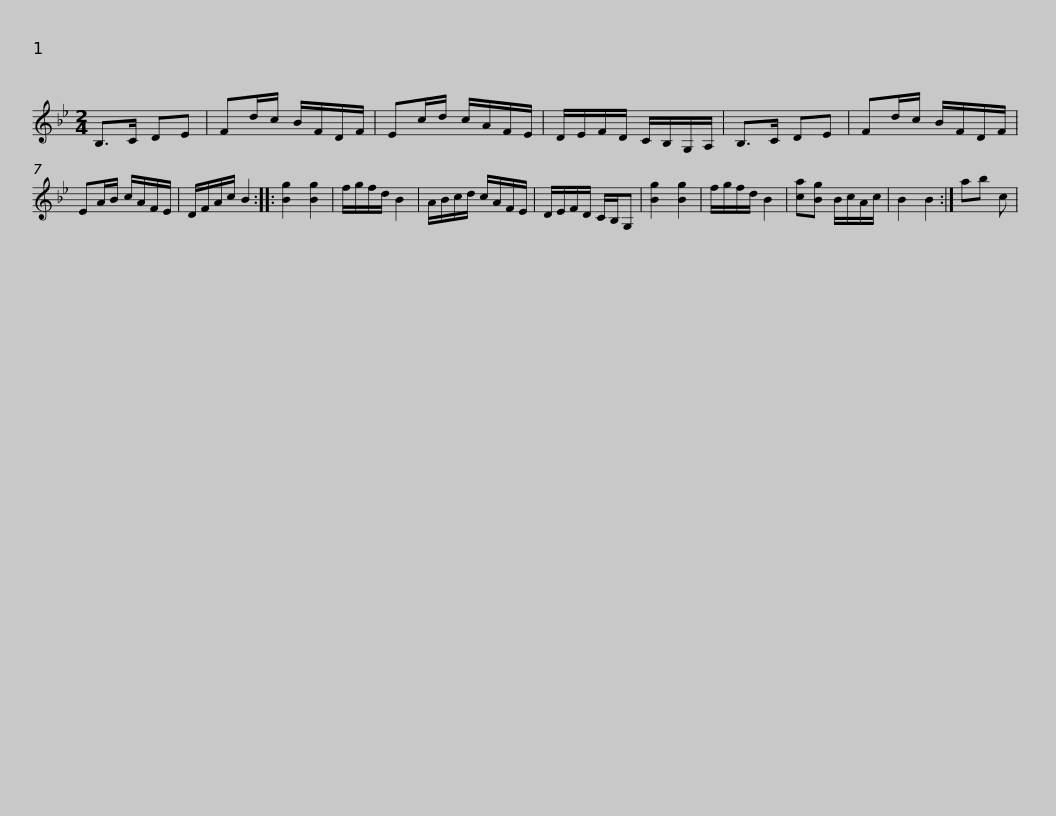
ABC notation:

X:1
L:1/8
M:2/4
I:linebreak $
K:Bb
V:1 treble
V:1
 B,>C DE | Fd/c/ B/F/D/F/ | Ec/d/ c/A/F/E/ | D/E/F/D/ C/B,/G,/A,/ | B,>C DE | %5
 Fd/c/ B/F/D/F/ | EA/B/ c/A/F/E/ |$ D/F/A/c/ B2 :: [Bg]2 [Bg]2 | f/g/f/d/ B2 | %10
 A/B/c/d/ c/A/F/E/ | D/E/F/D/ C/B,/G, | [Bg]2 [Bg]2 | f/g/f/d/ B2 | [ca][Bg] B/c/A/c/ | %15
 B2 B2 :|$ ab c | %17
